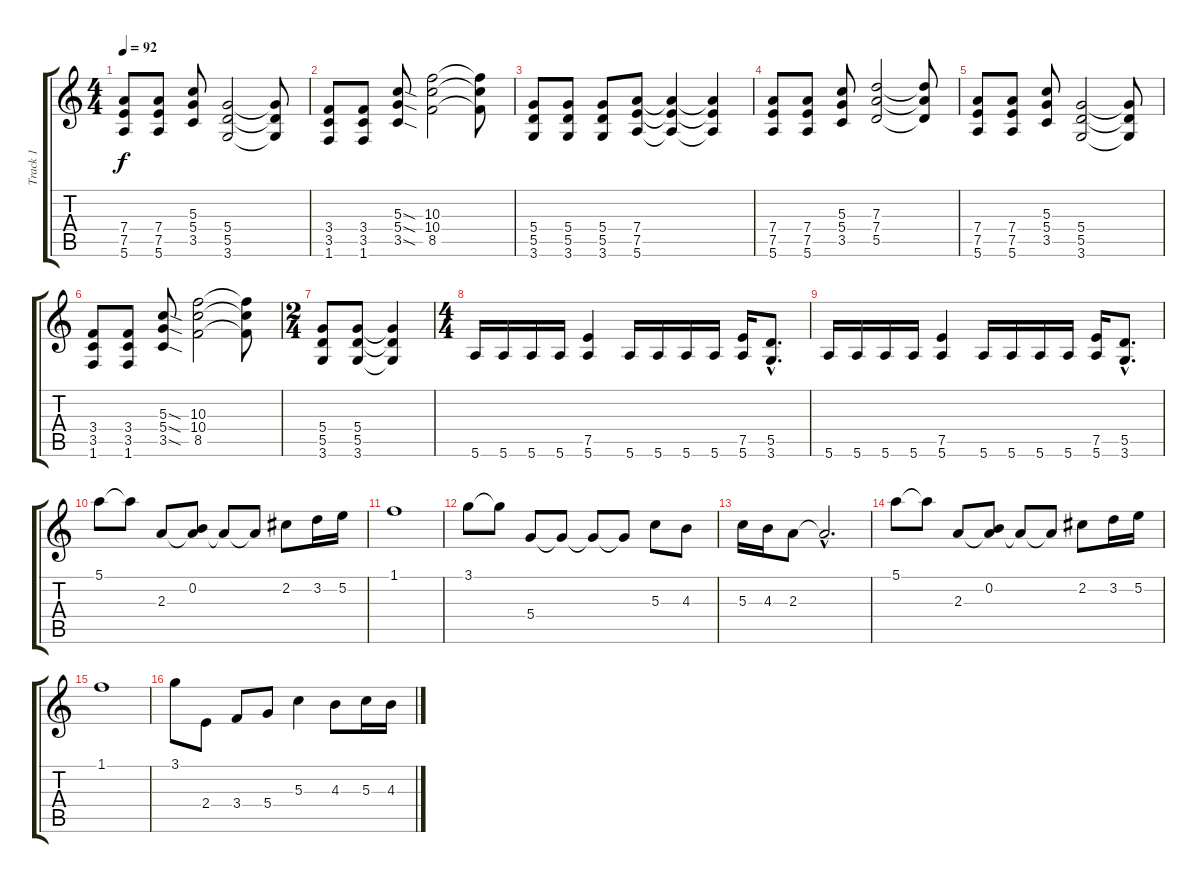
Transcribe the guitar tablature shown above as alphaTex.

\track ("Track 1" "Track 1") {instrument acousticguitarsteel}
\staff {score tabs}
\tuning (E4 B3 G3 D3 A2 E2) {hide}
\ts (4 4)
\tempo 92
\clef g2
\ks c
(7.4 7.5 5.6).8{dy f} (7.4 7.5 5.6).8 (5.3 5.4 3.5).8 (5.4 5.5 3.6).2 (5.4{t} 5.5{t} 3.6{t}).8 |
(3.4 3.5 1.6).8 (3.4 3.5 1.6).8 (5.3{sod} 5.4{sod} 3.5{sod}).8 (10.3 10.4 8.5).2 (10.3{t} 10.4{t} 8.5{t}).8 |
(5.4 5.5 3.6).8 (5.4 5.5 3.6).8 (5.4 5.5 3.6).8 (7.4 7.5 5.6).8 (7.4{t} 7.5{t} 5.6{t}).4 (7.4{t} 7.5{t} 5.6{t}).4 |
(7.4 7.5 5.6).8 (7.4 7.5 5.6).8 (5.3 5.4 3.5).8 (7.3 7.4 5.5).2 (7.3{t} 7.4{t} 5.5{t}).8 |
(7.4 7.5 5.6).8 (7.4 7.5 5.6).8 (5.3 5.4 3.5).8 (5.4 5.5 3.6).2 (5.4{t} 5.5{t} 3.6{t}).8 |
(3.4 3.5 1.6).8 (3.4 3.5 1.6).8 (5.3{sod} 5.4{sod} 3.5{sod}).8 (10.3 10.4 8.5).2 (10.3{t} 10.4{t} 8.5{t}).8 |
\ts (2 4)
(5.4 5.5 3.6).8 (5.4 5.5 3.6).8 (5.4{t} 5.5{t} 3.6{t}).4 |
\ts (4 4)
5.6.16 5.6.16 5.6.16 5.6.16 (7.5 5.6).4 5.6.16 5.6.16 5.6.16 5.6.16 (7.5 5.6).16 (5.5{hac} 3.6{hac}).8{d} |
5.6.16 5.6.16 5.6.16 5.6.16 (7.5 5.6).4 5.6.16 5.6.16 5.6.16 5.6.16 (7.5 5.6).16 (5.5{hac} 3.6{hac}).8{d} |
5.1.8 5.1{t}.8 2.3.8 (0.2 2.3{t}).8 2.3{t}.8 2.3{t}.8 2.2.8 3.2.16 5.2.16 |
1.1.1 |
3.1.8 3.1{t}.8 5.4.8 5.4{t}.8 5.4{t}.8 5.4{t}.8 5.3.8 4.3.8 |
5.3.16 4.3.16 2.3.8 2.3{hac t}.2{d} |
5.1.8 5.1{t}.8 2.3.8 (0.2 2.3{t}).8 2.3{t}.8 2.3{t}.8 2.2.8 3.2.16 5.2.16 |
1.1.1 |
3.1.8 2.4.8 3.4.8 5.4.8 5.3.4 4.3.8 5.3.16 4.3.16
